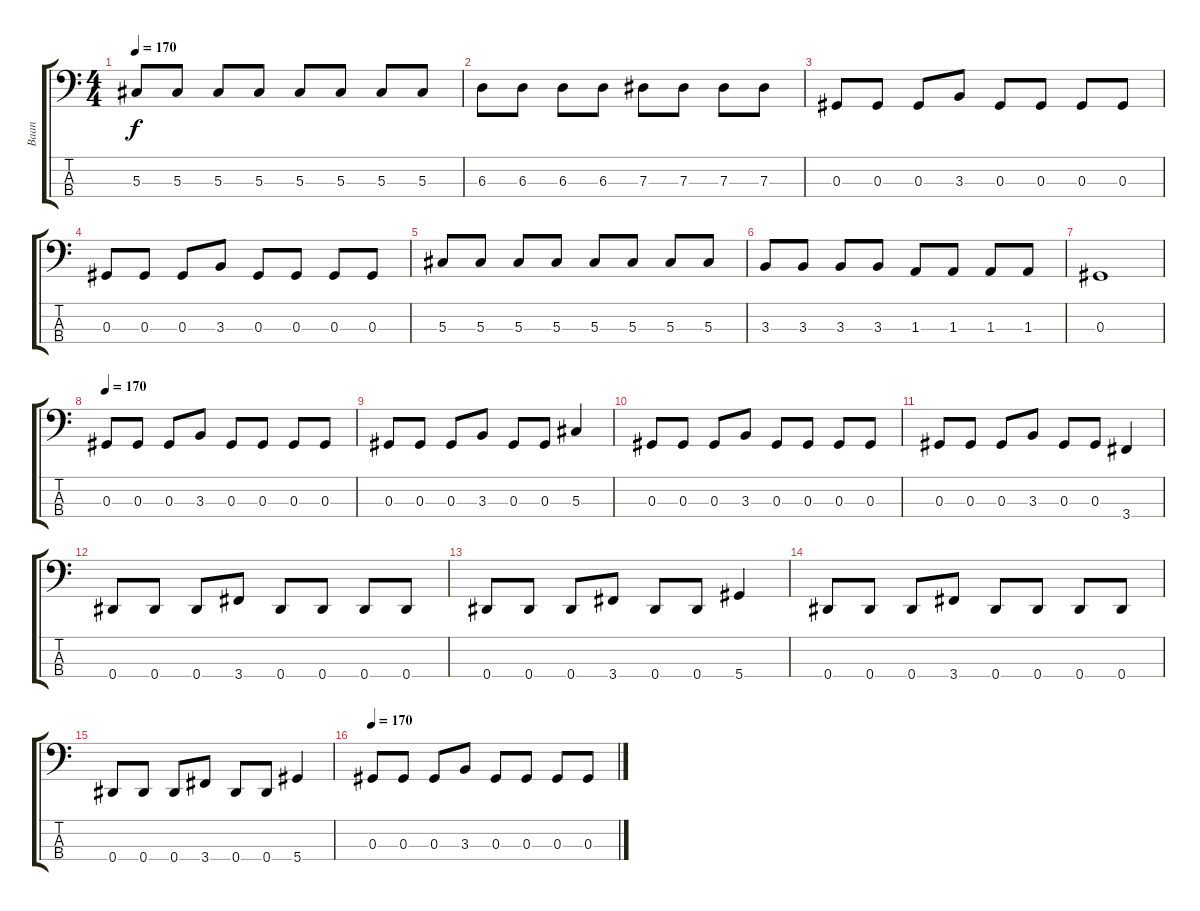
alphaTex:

\track ("Baan" "Baan") {instrument electricbassfinger}
\staff {score tabs}
\tuning (Gb2 Db2 Ab1 Eb1) {hide}
\ts (4 4)
\tempo 170
\clef f4
\ks c
5.3.8{dy f} 5.3.8 5.3.8 5.3.8 5.3.8 5.3.8 5.3.8 5.3.8 |
6.3.8 6.3.8 6.3.8 6.3.8 7.3.8 7.3.8 7.3.8 7.3.8 |
0.3.8 0.3.8 0.3.8 3.3.8 0.3.8 0.3.8 0.3.8 0.3.8 |
0.3.8 0.3.8 0.3.8 3.3.8 0.3.8 0.3.8 0.3.8 0.3.8 |
5.3.8 5.3.8 5.3.8 5.3.8 5.3.8 5.3.8 5.3.8 5.3.8 |
3.3.8 3.3.8 3.3.8 3.3.8 1.3.8 1.3.8 1.3.8 1.3.8 |
0.3.1 |
\tempo 170
0.3.8 0.3.8 0.3.8 3.3.8 0.3.8 0.3.8 0.3.8 0.3.8 |
0.3.8 0.3.8 0.3.8 3.3.8 0.3.8 0.3.8 5.3.4 |
0.3.8 0.3.8 0.3.8 3.3.8 0.3.8 0.3.8 0.3.8 0.3.8 |
0.3.8 0.3.8 0.3.8 3.3.8 0.3.8 0.3.8 3.4.4 |
0.4.8 0.4.8 0.4.8 3.4.8 0.4.8 0.4.8 0.4.8 0.4.8 |
0.4.8 0.4.8 0.4.8 3.4.8 0.4.8 0.4.8 5.4.4 |
0.4.8 0.4.8 0.4.8 3.4.8 0.4.8 0.4.8 0.4.8 0.4.8 |
0.4.8 0.4.8 0.4.8 3.4.8 0.4.8 0.4.8 5.4.4 |
\tempo 170
0.3.8 0.3.8 0.3.8 3.3.8 0.3.8 0.3.8 0.3.8 0.3.8
